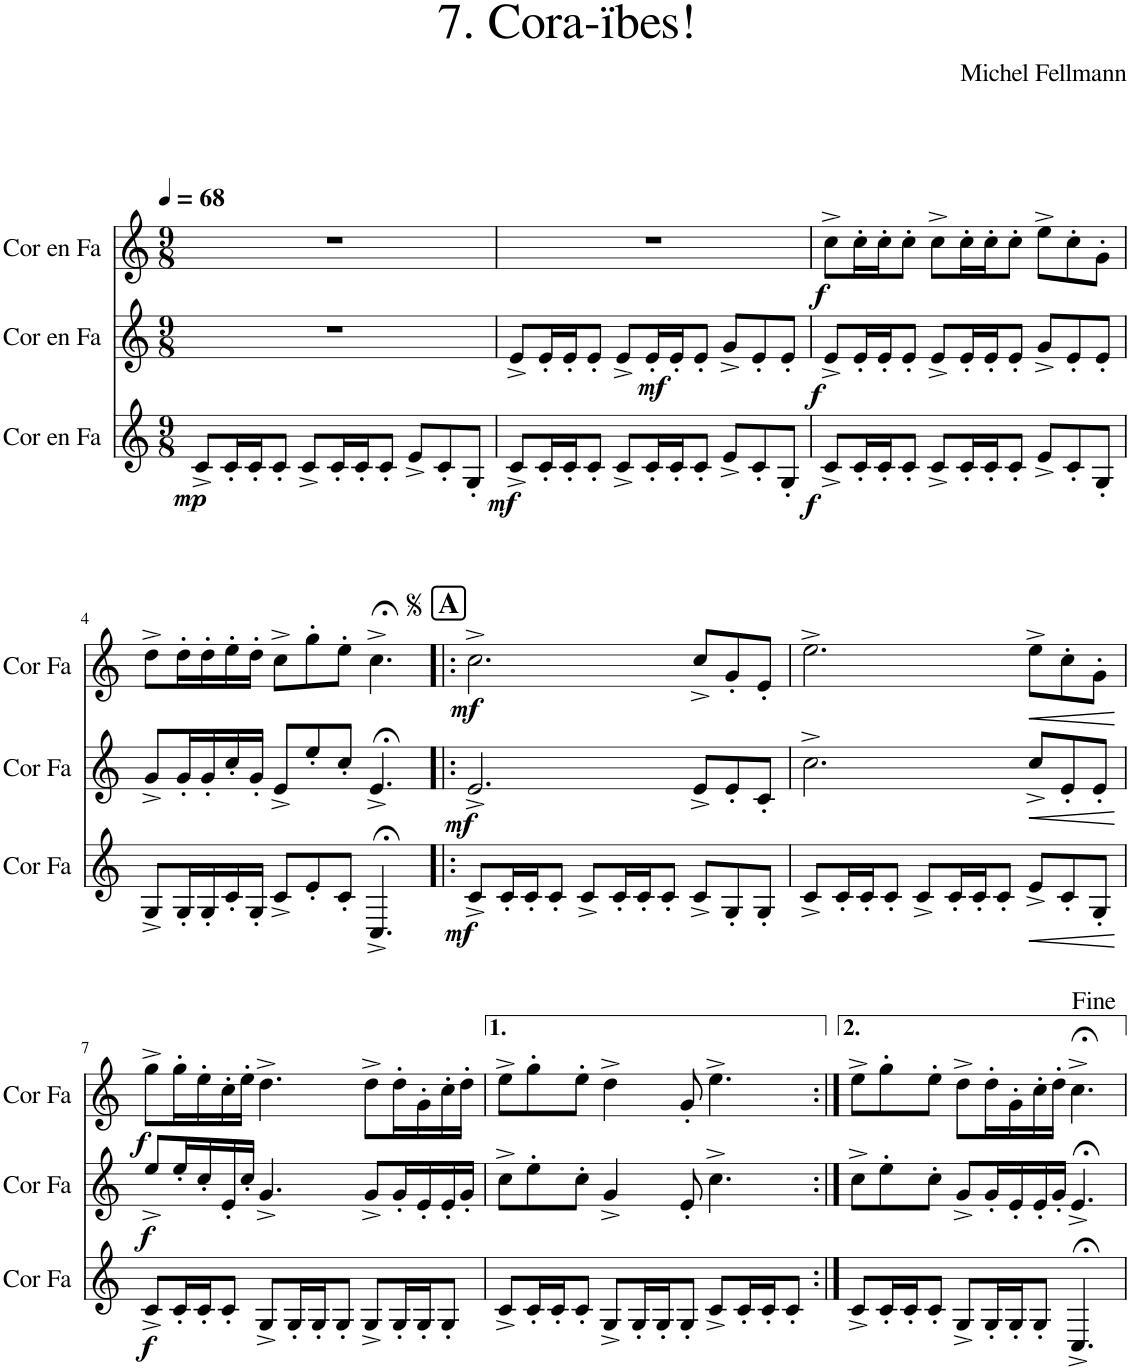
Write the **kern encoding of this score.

**kern	**dynam	**kern	**dynam	**kern	**dynam
*part3	*part3	*part2	*part2	*part1	*part1
*staff3	*staff3	*staff2	*staff2	*staff1	*staff1
*I"Cor en Fa	*	*I"Cor en Fa	*	*I"Cor en Fa	*
*I'Cor Fa	*	*I'Cor Fa	*	*I'Cor Fa	*
*clefG2	*	*clefG2	*	*clefG2	*
*Trd4c7	*	*Trd4c7	*	*Trd4c7	*
*k[]	*	*k[]	*	*k[]	*
*M9/8	*	*M9/8	*	*M9/8	*
*MM68	*	*MM68	*	*MM68	*
=1	=1	=1	=1	=1	=1
!	!LO:DY:b	!	!LO:DY:b	!	!
8c^/L	mp	8%9r	mf	8%9r	.
16c'/L	.	.	.	.	.
16c'/J	.	.	.	.	.
8c'/J	.	.	.	.	.
8c^/L	.	.	.	.	.
16c'/L	.	.	.	.	.
16c'/J	.	.	.	.	.
8c'/J	.	.	.	.	.
8e^/L	.	.	.	.	.
8c'/	.	.	.	.	.
8G'/J	.	.	.	.	.
=2	=2	=2	=2	=2	=2
!	!LO:DY:b	!	!	!	!
8c^/L	mf	8e^/L	.	8%9r	.
16c'/L	.	16e'/L	.	.	.
16c'/J	.	16e'/J	.	.	.
8c'/J	.	8e'/J	.	.	.
8c^/L	.	8e^/L	.	.	.
16c'/L	.	16e'/L	.	.	.
16c'/J	.	16e'/J	.	.	.
8c'/J	.	8e'/J	.	.	.
8e^/L	.	8g^/L	.	.	.
8c'/	.	8e'/	.	.	.
8G'/J	.	8e'/J	.	.	.
=3	=3	=3	=3	=3	=3
!	!LO:DY:b	!	!LO:DY:b	!	!LO:DY:b
8c^/L	f	8e^/L	f	8cc^\L	f
16c'/L	.	16e'/L	.	16cc'\L	.
16c'/J	.	16e'/J	.	16cc'\J	.
8c'/J	.	8e'/J	.	8cc'\J	.
8c^/L	.	8e^/L	.	8cc^\L	.
16c'/L	.	16e'/L	.	16cc'\L	.
16c'/J	.	16e'/J	.	16cc'\J	.
8c'/J	.	8e'/J	.	8cc'\J	.
8e^/L	.	8g^/L	.	8ee^\L	.
8c'/	.	8e'/	.	8cc'\	.
8G'/J	.	8e'/J	.	8g'\J	.
!!LO:LB:g=z
=4	=4	=4	=4	=4	=4
8G^/L	.	8g^/L	.	8dd^\L	.
16G'/L	.	16g'/L	.	16dd'\L	.
16G'/	.	16g'/	.	16dd'\	.
16c'/	.	16cc'/	.	16ee'\	.
16G'/JJ	.	16g'/JJ	.	16dd'\JJ	.
8c^/L	.	8e^/L	.	8cc^\L	.
8e'/	.	8ee'/	.	8gg'\	.
8c'/J	.	8cc'/J	.	8ee'\J	.
4.C;<^/	.	4.e;<^/	.	4.cc;<^\	.
!!LO:REH:place=s1:a:B:cj:fs=14:t=A
=5!|:	=5!|:	=5!|:	=5!|:	=5!|:	=5!|:
!	!LO:DY:b	!	!LO:DY:b	!	!LO:DY:b
8c^/L	mf	2.e^/	mf	2.cc^\	mf
16c'/L	.	.	.	.	.
16c'/J	.	.	.	.	.
8c'/J	.	.	.	.	.
8c^/L	.	.	.	.	.
16c'/L	.	.	.	.	.
16c'/J	.	.	.	.	.
8c'/J	.	.	.	.	.
8c^/L	.	8e^/L	.	8cc^/L	.
8G'/	.	8e'/	.	8g'/	.
8G'/J	.	8c'/J	.	8e'/J	.
=6	=6	=6	=6	=6	=6
8c^/L	.	2.cc^\	.	2.ee^\	.
16c'/L	.	.	.	.	.
16c'/J	.	.	.	.	.
8c'/J	.	.	.	.	.
8c^/L	.	.	.	.	.
16c'/L	.	.	.	.	.
16c'/J	.	.	.	.	.
8c'/J	.	.	.	.	.
!	!LO:HP:b	!	!LO:HP:b	!	!LO:HP:b
8e^/L	<	8cc^/L	<	8ee^\L	<
8c'/	.	8e'/	.	8cc'\	.
8G'/J	.	8e'/J	.	8g'\J	.
.	[	.	[	.	[
!!LO:LB:g=z
=7	=7	=7	=7	=7	=7
!	!LO:DY:b	!	!LO:DY:b	!	!LO:DY:b
8c^/L	f	8ee^/L	f	8gg^\L	f
16c'/L	.	16ee'/L	.	16gg'\L	.
16c'/J	.	16cc'/	.	16ee'\	.
8c'/J	.	16e'/	.	16cc'\	.
.	.	16cc'/JJ	.	16ee'\JJ	.
8G^/L	.	4.g^/	.	4.dd^\	.
16G'/L	.	.	.	.	.
16G'/J	.	.	.	.	.
8G'/J	.	.	.	.	.
8G^/L	.	8g^/L	.	8dd^\L	.
16G'/L	.	16g'/L	.	16dd'\L	.
16G'/J	.	16e'/	.	16g'\	.
8G'/J	.	16e'/	.	16cc'\	.
.	.	16g'/JJ	.	16dd'\JJ	.
=8	=8	=8	=8	=8	=8
8c^/L	.	8cc^\L	.	8ee^\L	.
16c'/L	.	8ee'\	.	8gg'\	.
16c'/J	.	.	.	.	.
8c'/J	.	8cc'\J	.	8ee'\J	.
8G^/L	.	4g^/	.	4dd^\	.
16G'/L	.	.	.	.	.
16G'/J	.	.	.	.	.
8G'/J	.	8e'/	.	8g'/	.
8c^/L	.	4.cc^\	.	4.ee^\	.
16c'/L	.	.	.	.	.
16c'/J	.	.	.	.	.
8c'/J	.	.	.	.	.
=9:|!	=9:|!	=9:|!	=9:|!	=9:|!	=9:|!
8c^/L	.	8cc^\L	.	8ee^\L	.
16c'/L	.	8ee'\	.	8gg'\	.
16c'/J	.	.	.	.	.
8c'/J	.	8cc'\J	.	8ee'\J	.
8G^/L	.	8g^/L	.	8dd^\L	.
16G'/L	.	16g'/L	.	16dd'\L	.
16G'/J	.	16e'/	.	16g'\	.
8G'/J	.	16e'/	.	16cc'\	.
.	.	16g'/JJ	.	16dd'\JJ	.
4.C;<^/	.	4.e;<^/	.	4.cc;<^\	.
=	=	=	=	=	=
*-	*-	*-	*-	*-	*-
